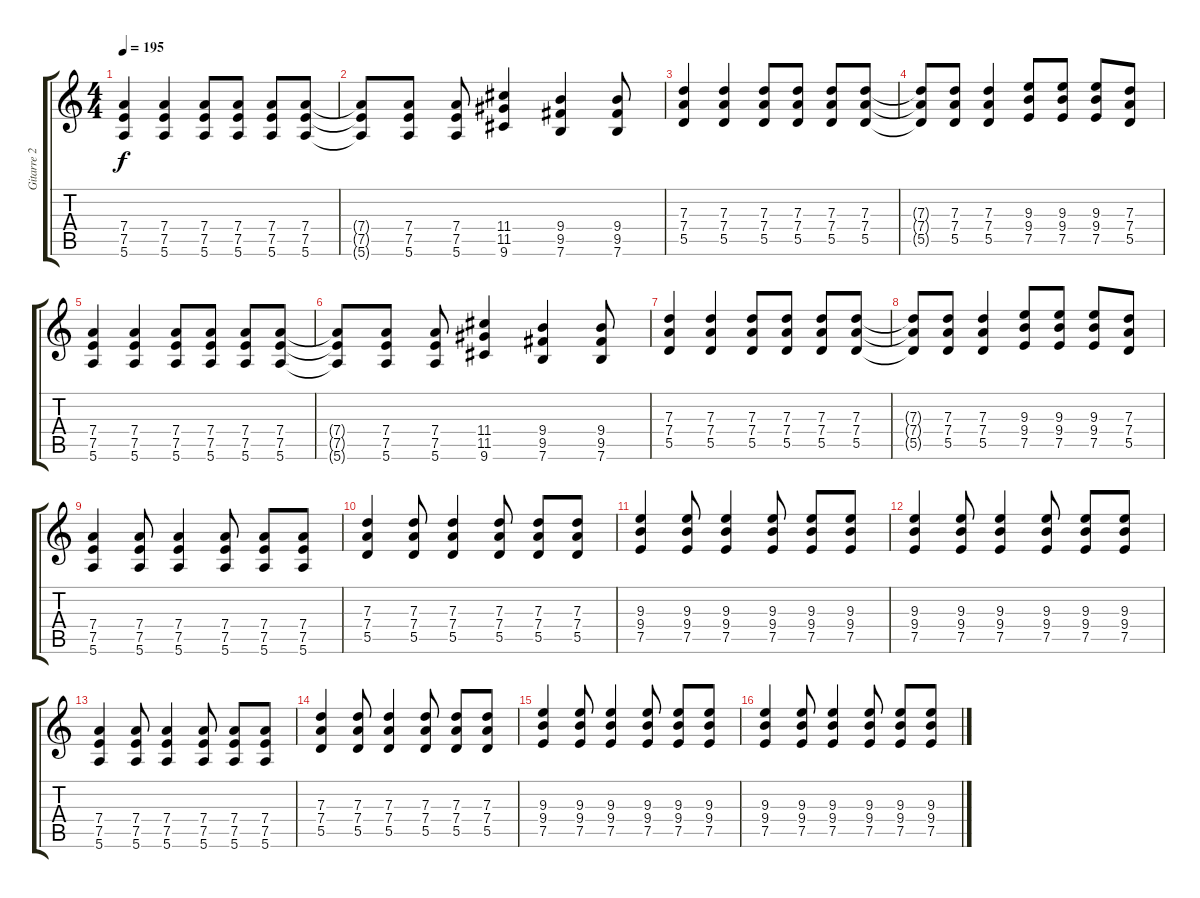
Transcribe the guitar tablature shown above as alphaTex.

\track ("Gitarre 2" "Gitarre 2") {instrument distortionguitar}
\staff {score tabs}
\tuning (E4 B3 G3 D3 A2 E2) {hide}
\ts (4 4)
\tempo 195
\clef g2
\ks c
(7.4 7.5 5.6).4{dy f instrument distortionguitar} (7.4 7.5 5.6).4 (7.4 7.5 5.6).8 (7.4 7.5 5.6).8 (7.4 7.5 5.6).8 (7.4 7.5 5.6).8 |
(7.4{t} 7.5{t} 5.6{t}).8 (7.4 7.5 5.6).8 (7.4 7.5 5.6).8 (11.4 11.5 9.6).4 (9.4 9.5 7.6).4 (9.4 9.5 7.6).8 |
(7.3 7.4 5.5).4 (7.3 7.4 5.5).4 (7.3 7.4 5.5).8 (7.3 7.4 5.5).8 (7.3 7.4 5.5).8 (7.3 7.4 5.5).8 |
(7.3{t} 7.4{t} 5.5{t}).8 (7.3 7.4 5.5).8 (7.3 7.4 5.5).4 (9.3 9.4 7.5).8 (9.3 9.4 7.5).8 (9.3 9.4 7.5).8 (7.3 7.4 5.5).8 |
(7.4 7.5 5.6).4 (7.4 7.5 5.6).4 (7.4 7.5 5.6).8 (7.4 7.5 5.6).8 (7.4 7.5 5.6).8 (7.4 7.5 5.6).8 |
(7.4{t} 7.5{t} 5.6{t}).8 (7.4 7.5 5.6).8 (7.4 7.5 5.6).8 (11.4 11.5 9.6).4 (9.4 9.5 7.6).4 (9.4 9.5 7.6).8 |
(7.3 7.4 5.5).4 (7.3 7.4 5.5).4 (7.3 7.4 5.5).8 (7.3 7.4 5.5).8 (7.3 7.4 5.5).8 (7.3 7.4 5.5).8 |
(7.3{t} 7.4{t} 5.5{t}).8 (7.3 7.4 5.5).8 (7.3 7.4 5.5).4 (9.3 9.4 7.5).8 (9.3 9.4 7.5).8 (9.3 9.4 7.5).8 (7.3 7.4 5.5).8 |
(7.4 7.5 5.6).4 (7.4 7.5 5.6).8 (7.4 7.5 5.6).4 (7.4 7.5 5.6).8 (7.4 7.5 5.6).8 (7.4 7.5 5.6).8 |
(7.3 7.4 5.5).4 (7.3 7.4 5.5).8 (7.3 7.4 5.5).4 (7.3 7.4 5.5).8 (7.3 7.4 5.5).8 (7.3 7.4 5.5).8 |
(9.3 9.4 7.5).4 (9.3 9.4 7.5).8 (9.3 9.4 7.5).4 (9.3 9.4 7.5).8 (9.3 9.4 7.5).8 (9.3 9.4 7.5).8 |
(9.3 9.4 7.5).4 (9.3 9.4 7.5).8 (9.3 9.4 7.5).4 (9.3 9.4 7.5).8 (9.3 9.4 7.5).8 (9.3 9.4 7.5).8 |
(7.4 7.5 5.6).4 (7.4 7.5 5.6).8 (7.4 7.5 5.6).4 (7.4 7.5 5.6).8 (7.4 7.5 5.6).8 (7.4 7.5 5.6).8 |
(7.3 7.4 5.5).4 (7.3 7.4 5.5).8 (7.3 7.4 5.5).4 (7.3 7.4 5.5).8 (7.3 7.4 5.5).8 (7.3 7.4 5.5).8 |
(9.3 9.4 7.5).4 (9.3 9.4 7.5).8 (9.3 9.4 7.5).4 (9.3 9.4 7.5).8 (9.3 9.4 7.5).8 (9.3 9.4 7.5).8 |
(9.3 9.4 7.5).4 (9.3 9.4 7.5).8 (9.3 9.4 7.5).4 (9.3 9.4 7.5).8 (9.3 9.4 7.5).8 (9.3 9.4 7.5).8
